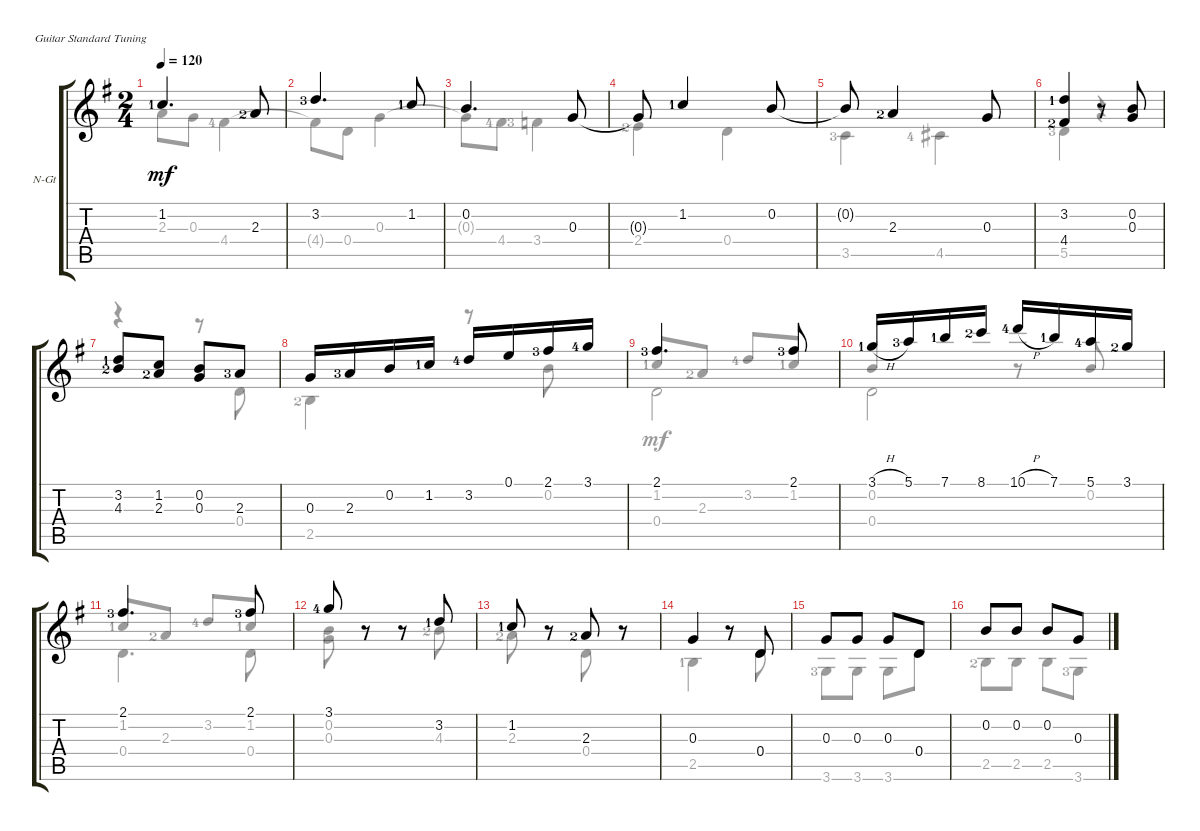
\defaultSystemsLayout 4
\bracketExtendMode groupsimilarinstruments
\firstSystemTrackNameOrientation horizontal
\otherSystemsTrackNameOrientation horizontal
\track ("Nylon Guitar" "N-Gt") {instrument acousticguitarsteel}
\staff {score tabs}
\tuning (E4 B3 G3 D3 A2 E2)
\voice
\ts (2 4)
\tempo 120
\clef g2
\ks g
1.2{lf 2}.4{d dy mf} 2.3{lf 3}.8 |
3.2{lf 4}.4{d} 1.2{lf 2}.8 |
0.2.4{d} 0.3.8 |
0.3{t}.8 1.2{lf 2}.4 0.2.8 |
0.2{t}.8 2.3{lf 3}.4 0.3.8 |
(3.2{lf 2} 4.4{lf 3}).4 r.8 (0.2 0.3).8 |
(4.3{lf 3} 3.2{lf 2}).8 (1.2 2.3{lf 3}).8 (0.3 0.2).8 2.3{lf 4}.8 |
0.3.16 2.3{lf 4}.16 0.2.16 1.2{lf 2}.16 3.2{lf 5}.16 0.1.16 2.1{lf 4}.16 3.1{lf 5}.16 |
2.1{lf 4}.4{d} 2.1{lf 4}.8 |
3.1{h lf 2}.16 5.1{lf 4}.16 7.1{lf 2}.16 8.1{lf 3}.16 10.1{h lf 5}.16 7.1{lf 2}.16 5.1{lf 5}.16 3.1{lf 3}.16 |
2.1{lf 4}.4{d} 2.1{lf 4}.8 |
3.1{lf 5}.8 r.8 r.8 3.2{lf 2}.8 |
1.2{lf 2}.8 r.8 2.3{lf 3}.8 r.8 |
0.3.4 r.8 0.4.8 |
0.3.8 0.3.8 0.3.8 0.4.8 |
0.2.8 0.2.8 0.2.8 0.3.8
\voice
\clef g2
\ottava regular
\simile none
\ks g
2.3{t}.8{dy mf} 0.3.8 4.4{lf 5}.4 |
4.4{t}.8 0.4.8 0.3.4 |
0.3{t}.8 4.4{lf 5}.8 3.4{lf 4}.4 |
2.4{lf 3}.4 0.4.4 |
3.5{lf 4}.4 4.5{lf 5}.4 |
5.5{lf 4}.4 r.4 |
r.4 r.8 0.4.8 |
2.5{lf 3}.4 r.8 0.2.8 |
1.2{lf 2}.8{beam invert} 2.3{lf 3}.8 3.2{lf 5}.8{beam invert} 1.2{lf 2}.8 |
0.2.4{beam invert} r.8{beam invert} 0.2.8{beam invert} |
1.2{lf 2}.8{beam invert} 2.3{lf 3}.8 3.2{lf 5}.8{beam invert} 1.2{lf 2}.8 |
(0.2 0.3).8 r.8 r.8 4.3{lf 3}.8 |
2.3{lf 3}.8 r.8 0.4.8 r.8 |
2.5{lf 2}.4 r.8 0.4.8 |
3.6{lf 4}.8 3.6.8 3.6.8 0.4.8 |
2.5{lf 3}.8 2.5.8 2.5.8 3.6{lf 4}.8
\voice
\clef g2
\ottava regular
\simile none
\ks g
|
|
|
|
|
|
|
|
0.4.2 |
0.4.2 |
0.4.4{d} 0.4.8 |
|
|
|
|
